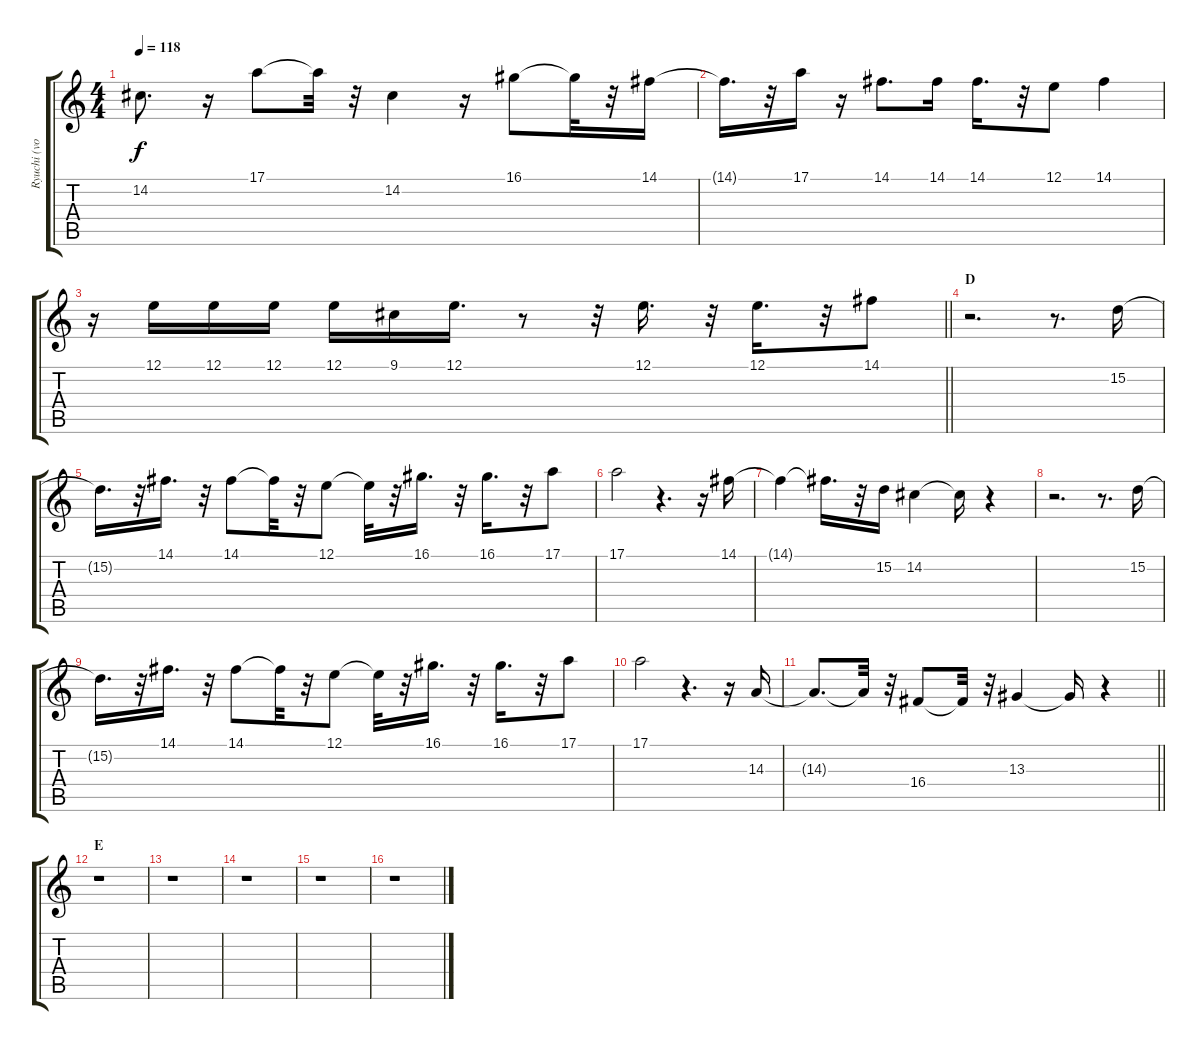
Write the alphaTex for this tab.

\track ("Ryuchi (voice)" "Ryuchi (vo") {instrument pad1newage}
\staff {score tabs}
\tuning (E4 B3 G3 D3 A2 E2) {hide}
\ts (4 4)
\tempo 118
\clef g2
\ks c
14.2.8{d dy f} r.16 17.1.8 17.1{t}.32 r.32 14.2.4 r.16 16.1.8 16.1{t}.32 r.32 14.1.16 |
14.1{t}.16{d} r.32 17.1.16 r.16 14.1.8{d} 14.1.16 14.1.16{d} r.32 12.1.8 14.1.4 |
\barLineRight lightlight
r.16 12.1.16 12.1.16 12.1.16 12.1.16 9.1.16 12.1.16{d} r.8 r.32 12.1.16{d} r.32 12.1.16{d} r.32 14.1.8 |
\section ("" "D")
r.2{d} r.8{d} 15.2.16 |
15.2{t}.16{d} r.32 14.1.16{d} r.32 14.1.8 14.1{t}.32 r.32 12.1.8 12.1{t}.32 r.32 16.1.16{d} r.32 16.1.16{d} r.32 17.1.8 |
17.1.2 r.4{d} r.16 14.1.16 |
14.1{t}.4 14.1{t}.16{d} r.32 15.2.16 14.2.4 14.2{t}.16 r.4 |
r.2{d} r.8{d} 15.2.16 |
15.2{t}.16{d} r.32 14.1.16{d} r.32 14.1.8 14.1{t}.32 r.32 12.1.8 12.1{t}.32 r.32 16.1.16{d} r.32 16.1.16{d} r.32 17.1.8 |
17.1.2 r.4{d} r.16 14.3.16 |
\barLineRight lightlight
14.3{t}.8{d} 14.3{t}.32 r.32 16.4.8 16.4{t}.32 r.32 13.3.4 13.3{t}.16 r.4 |
\section ("" "E")
r.1 |
r.1 |
r.1 |
r.1 |
r.1
